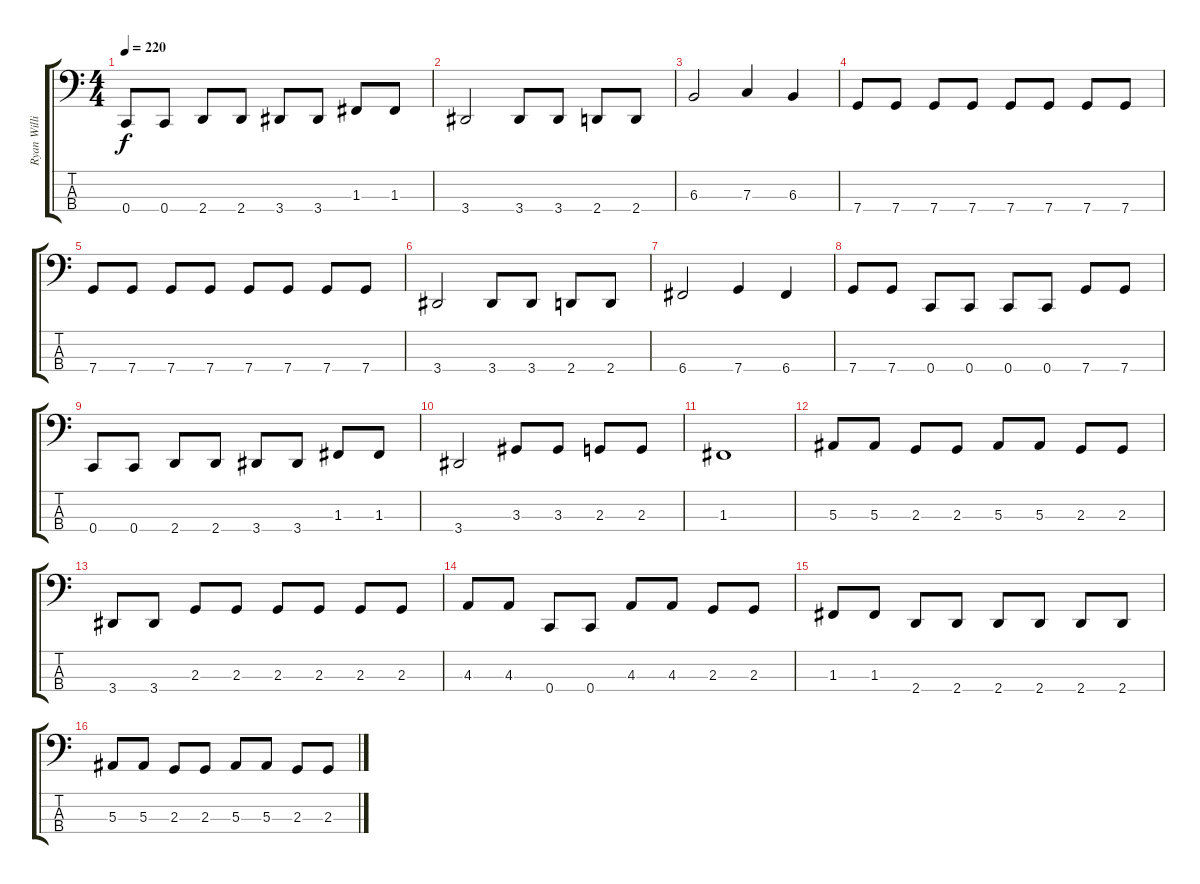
\track ("Ryan Williams (Bass)" "Ryan Willi") {instrument electricbassfinger}
\staff {score tabs}
\tuning (Eb2 Bb1 F1 C1) {hide}
\ts (4 4)
\tempo 220
\clef f4
\ks c
0.4.8{dy f} 0.4.8 2.4.8 2.4.8 3.4.8 3.4.8 1.3.8 1.3.8 |
3.4.2 3.4.8 3.4.8 2.4.8 2.4.8 |
6.3.2 7.3.4 6.3.4 |
7.4.8 7.4.8 7.4.8 7.4.8 7.4.8 7.4.8 7.4.8 7.4.8 |
7.4.8 7.4.8 7.4.8 7.4.8 7.4.8 7.4.8 7.4.8 7.4.8 |
3.4.2 3.4.8 3.4.8 2.4.8 2.4.8 |
6.4.2 7.4.4 6.4.4 |
7.4.8 7.4.8 0.4.8 0.4.8 0.4.8 0.4.8 7.4.8 7.4.8 |
0.4.8 0.4.8 2.4.8 2.4.8 3.4.8 3.4.8 1.3.8 1.3.8 |
3.4.2 3.3.8 3.3.8 2.3.8 2.3.8 |
1.3.1 |
5.3.8 5.3.8 2.3.8 2.3.8 5.3.8 5.3.8 2.3.8 2.3.8 |
3.4.8 3.4.8 2.3.8 2.3.8 2.3.8 2.3.8 2.3.8 2.3.8 |
4.3.8 4.3.8 0.4.8 0.4.8 4.3.8 4.3.8 2.3.8 2.3.8 |
1.3.8 1.3.8 2.4.8 2.4.8 2.4.8 2.4.8 2.4.8 2.4.8 |
5.3.8 5.3.8 2.3.8 2.3.8 5.3.8 5.3.8 2.3.8 2.3.8
